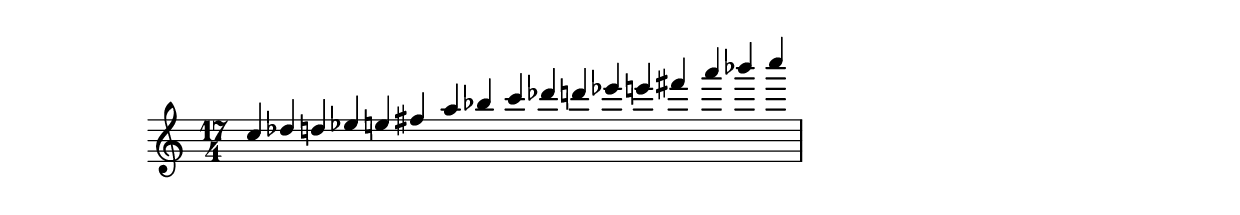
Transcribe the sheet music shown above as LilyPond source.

\version "2.18.2" \score { \new Staff << \new Voice { \set midiInstrument = #"piano" \voiceOne
 \key c \major \time 17/4
\override Voice.TextScript.font-size = #-4
 { c'' des'' d'' ees'' e'' fis'' a'' bes'' c''' des''' d''' ees''' e''' fis''' a''' bes''' c''''  } 
 } >> \layout { } \midi { \context { \Staff \remove "Staff_performer" }
\context { \Voice \consists "Staff_performer" } \tempo 2 = 60 } }
\paper{oddHeaderMarkup = ##f oddFooterMarkup = ##f}
